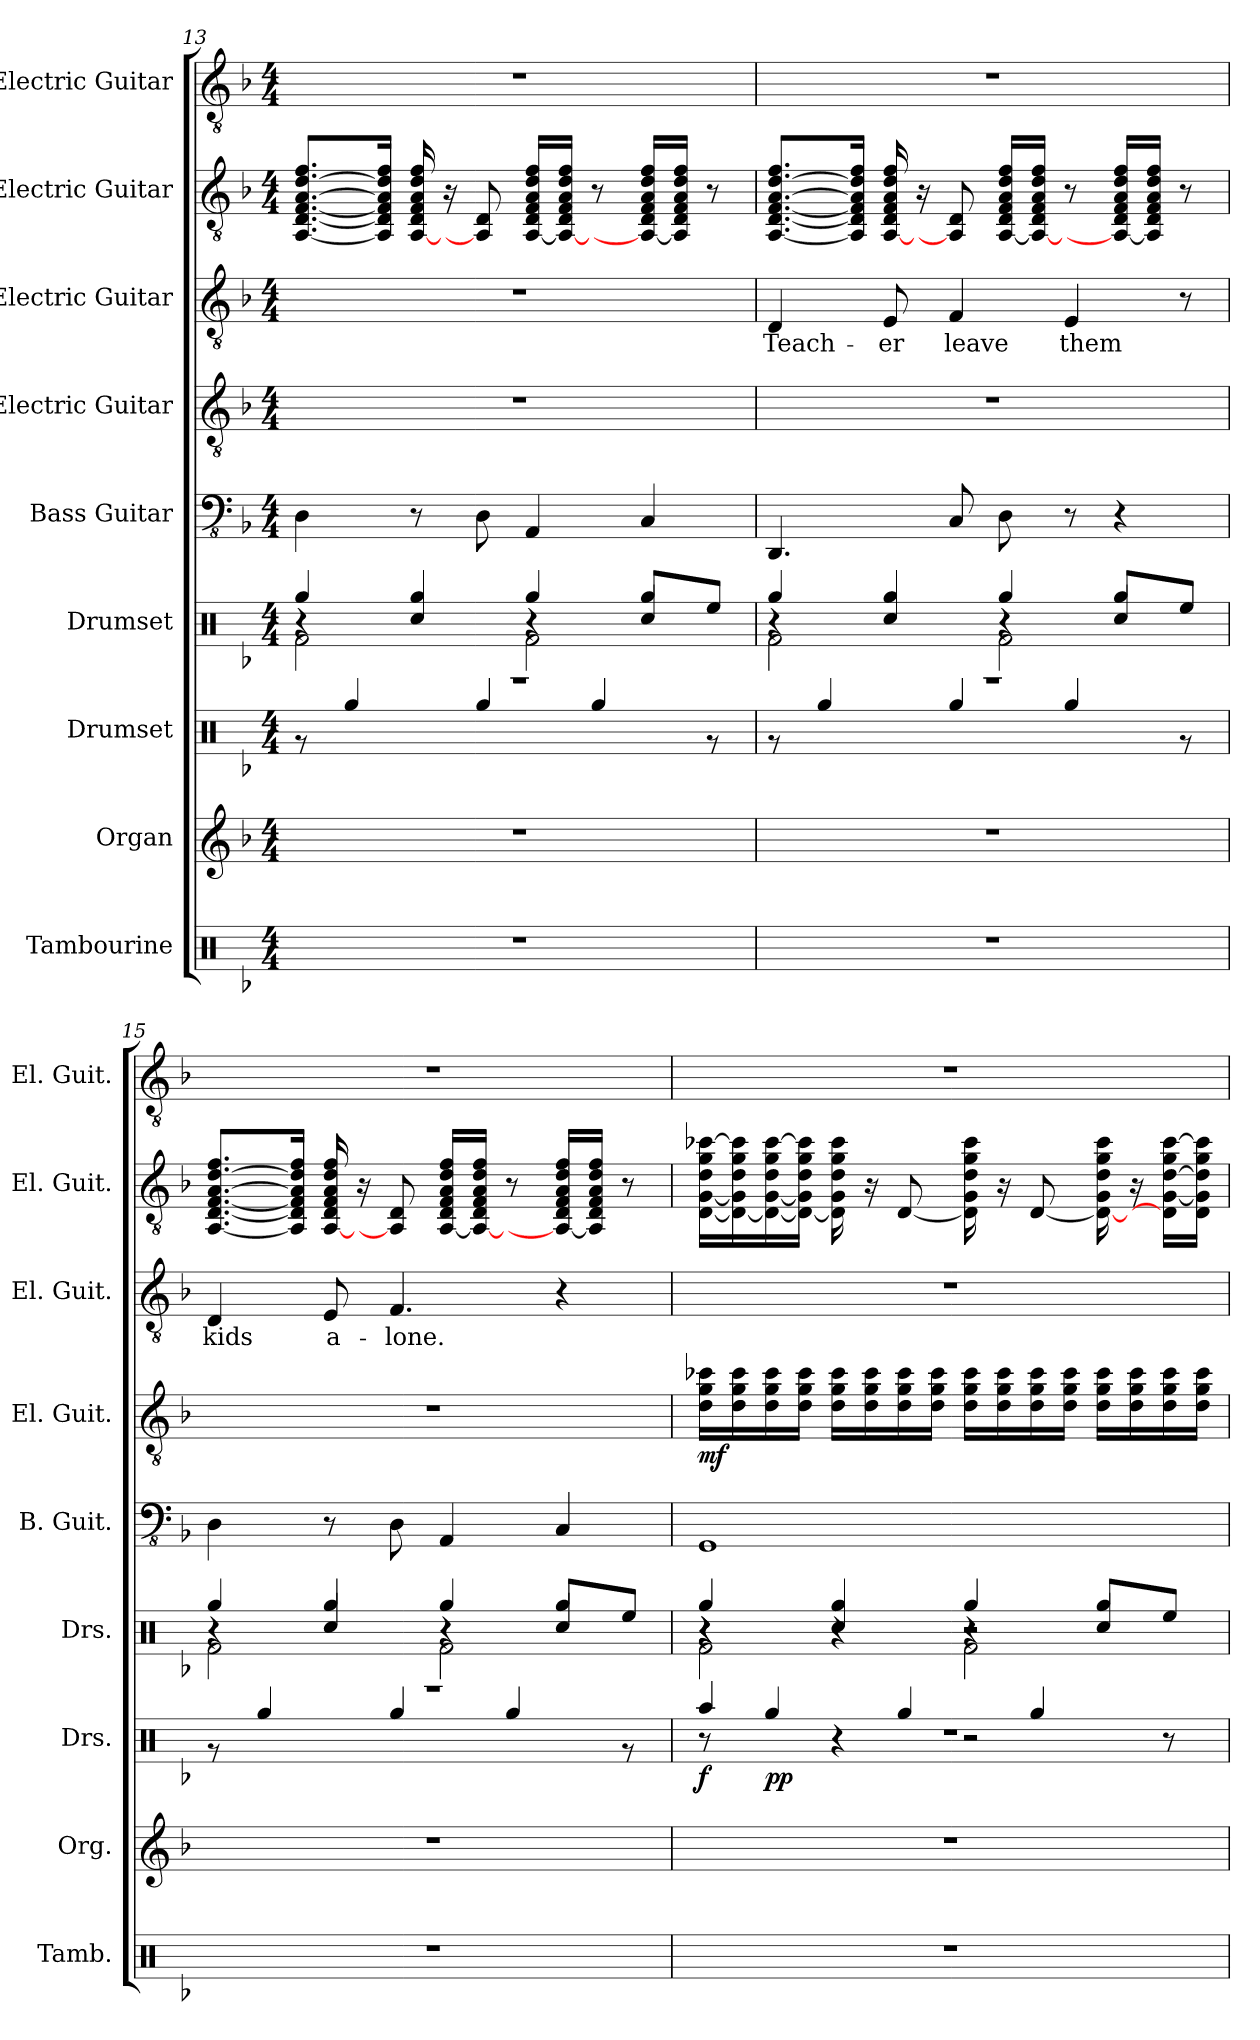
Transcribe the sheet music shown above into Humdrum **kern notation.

**kern	**kern	**kern	**dynam	**kern	**kern	**kern	**dynam	**kern	**text	**kern	**kern
*part9	*part8	*part7	*part7	*part6	*part5	*part4	*part4	*part3	*part3	*part2	*part1
*staff9	*staff8	*staff7	*staff7	*staff6	*staff5	*staff4	*staff4	*staff3	*staff3	*staff2	*staff1
*I"Tambourine	*I"Organ	*I"Drumset	*	*I"Drumset	*I"Bass Guitar	*I"Electric Guitar	*	*I"Electric Guitar	*	*I"Electric Guitar	*I"Electric Guitar
*I'Tamb.	*I'Org.	*I'Drs.	*	*I'Drs.	*I'B. Guit.	*I'El. Guit.	*	*I'El. Guit.	*	*I'El. Guit.	*I'El. Guit.
!!LO:PB:g=z
*clefX	*clefG2	*clefX	*	*clefX	*clefFv4	*clefGv2	*	*clefGv2	*	*clefGv2	*clefGv2
*k[b-]	*k[b-]	*k[b-]	*	*k[b-]	*k[b-]	*k[b-]	*	*k[b-]	*	*k[b-]	*k[b-]
*M4/4	*M4/4	*M4/4	*	*M4/4	*M4/4	*M4/4	*	*M4/4	*	*M4/4	*M4/4
=13	=13	=13	=13	=13	=13	=13	=13	=13	=13	=13	=13
*	*	*^	*	*^	*	*	*	*	*	*	*
*	*	*	*	*	*	*^	*	*	*	*	*	*	*
1r	1r	1r	8r	.	4r	2Rf\	4Rgg/	4DD\	1r	.	1r	.	[8.AA/ [8.D/ [8.F/ [8.A/ [8.d/ 8.f/L	1r
.	.	.	4Rgg/	.	.	.	.	.	.	.	.	.	.	.
.	.	.	.	.	.	.	.	.	.	.	.	.	16AA/] 16D/] 16F/] 16A/] 16d/] 16f/Jk	.
.	.	.	.	.	4Rcc/	.	4Rgg/	8r	.	.	.	.	[16AA/ 16D/ 16F/ 16A/ 16d/ 16f/	.
.	.	.	.	.	.	.	.	.	.	.	.	.	16r	.
.	.	.	4Rgg/	.	.	.	.	8DD\	.	.	.	.	8AA/] 8D/	.
.	.	.	.	.	4r	2Rf\	4Rgg/	4AAA/	.	.	.	.	[16AA/ 16D/ 16F/ 16A/ 16d/ 16f/LL	.
.	.	.	.	.	.	.	.	.	.	.	.	.	16AA/_ 16D/ 16F/ 16A/ 16d/ 16f/JJ	.
.	.	.	4Rgg/	.	.	.	.	.	.	.	.	.	8r	.
.	.	.	.	.	4Rcc/	.	8Rgg/L	4CC/	.	.	.	.	16AA/_ 16D/ 16F/ 16A/ 16d/ 16f/LL	.
.	.	.	.	.	.	.	.	.	.	.	.	.	16AA/] 16D/ 16F/ 16A/ 16d/ 16f/JJ	.
.	.	.	8r	.	.	.	8Ree/J	.	.	.	.	.	8r	.
=14	=14	=14	=14	=14	=14	=14	=14	=14	=14	=14	=14	=14	=14	=14
1r	1r	1r	8r	.	4r	2Rf\	4Rgg/	4.DDD/	1r	.	4D/	Teach-	[8.AA/ [8.D/ [8.F/ [8.A/ [8.d/ 8.f/L	1r
.	.	.	4Rgg/	.	.	.	.	.	.	.	.	.	.	.
.	.	.	.	.	.	.	.	.	.	.	.	.	16AA/] 16D/] 16F/] 16A/] 16d/] 16f/Jk	.
.	.	.	.	.	4Rcc/	.	4Rgg/	.	.	.	8E/	-er	[16AA/ 16D/ 16F/ 16A/ 16d/ 16f/	.
.	.	.	.	.	.	.	.	.	.	.	.	.	16r	.
.	.	.	4Rgg/	.	.	.	.	8CC/	.	.	4F/	leave	8AA/] 8D/	.
.	.	.	.	.	4r	2Rf\	4Rgg/	8DD\	.	.	.	.	[16AA/ 16D/ 16F/ 16A/ 16d/ 16f/LL	.
.	.	.	.	.	.	.	.	.	.	.	.	.	16AA/_ 16D/ 16F/ 16A/ 16d/ 16f/JJ	.
.	.	.	4Rgg/	.	.	.	.	8r	.	.	4E/	them	8r	.
.	.	.	.	.	4Rcc/	.	8Rgg/L	4r	.	.	.	.	16AA/_ 16D/ 16F/ 16A/ 16d/ 16f/LL	.
.	.	.	.	.	.	.	.	.	.	.	.	.	16AA/] 16D/ 16F/ 16A/ 16d/ 16f/JJ	.
.	.	.	8r	.	.	.	8Ree/J	.	.	.	8r	.	8r	.
!!LO:PB:g=z
=15	=15	=15	=15	=15	=15	=15	=15	=15	=15	=15	=15	=15	=15	=15
1r	1r	1r	8r	.	4r	2Rf\	4Rgg/	4DD\	1r	.	4D/	kids	[8.AA/ [8.D/ [8.F/ [8.A/ [8.d/ 8.f/L	1r
.	.	.	4Rgg/	.	.	.	.	.	.	.	.	.	.	.
.	.	.	.	.	.	.	.	.	.	.	.	.	16AA/] 16D/] 16F/] 16A/] 16d/] 16f/Jk	.
.	.	.	.	.	4Rcc/	.	4Rgg/	8r	.	.	8E/	a-	[16AA/ 16D/ 16F/ 16A/ 16d/ 16f/	.
.	.	.	.	.	.	.	.	.	.	.	.	.	16r	.
.	.	.	4Rgg/	.	.	.	.	8DD\	.	.	4.F/	-lone.	8AA/] 8D/	.
.	.	.	.	.	4r	2Rf\	4Rgg/	4AAA/	.	.	.	.	[16AA/ 16D/ 16F/ 16A/ 16d/ 16f/LL	.
.	.	.	.	.	.	.	.	.	.	.	.	.	16AA/_ 16D/ 16F/ 16A/ 16d/ 16f/JJ	.
.	.	.	4Rgg/	.	.	.	.	.	.	.	.	.	8r	.
.	.	.	.	.	4Rcc/	.	8Rgg/L	4CC/	.	.	4r	.	16AA/_ 16D/ 16F/ 16A/ 16d/ 16f/LL	.
.	.	.	.	.	.	.	.	.	.	.	.	.	16AA/] 16D/ 16F/ 16A/ 16d/ 16f/JJ	.
.	.	.	8r	.	.	.	8Ree/J	.	.	.	.	.	8r	.
=16	=16	=16	=16	=16	=16	=16	=16	=16	=16	=16	=16	=16	=16	=16
*	*	*	*^	*	*	*	*^	*	*	*	*	*	*	*
!	!	!	!	!	!LO:DY:b	!	!	!	!	!	!	!LO:DY:b	!	!	!	!
1r	1r	1r	8r	4Raa/	f	4r	2Rf\	4Rgg/	4r	1GGG	16d\ 16g\ 16cc-X\LL	mf	1r	.	[16D\ [16G\ 16d\ 16g\ [16cc-X\LL	1r
.	.	.	.	.	.	.	.	.	.	.	16d\ 16g\ 16cc-\	.	.	.	16D\_ 16G\] 16d\ 16g\ 16cc-\]	.
!	!	!	!	!	!LO:DY:b	!	!	!	!	!	!	!	!	!	!	!
.	.	.	4Rgg/	.	pp	.	.	.	.	.	16d\ 16g\ 16cc-\	.	.	.	16D\_ [16G\ 16d\ 16g\ [16cc-\	.
.	.	.	.	.	.	.	.	.	.	.	16d\ 16g\ 16cc-\JJ	.	.	.	16D\_ 16G\] 16d\ 16g\ 16cc-\]JJ	.
.	.	.	.	4r	.	4Rcc/	.	4Rgg/	4r	.	16d\ 16g\ 16cc-\LL	.	.	.	16D\] 16G\ 16d\ 16g\ 16cc-\	.
.	.	.	.	.	.	.	.	.	.	.	16d\ 16g\ 16cc-\	.	.	.	16r	.
.	.	.	4Rgg/	.	.	.	.	.	.	.	16d\ 16g\ 16cc-\	.	.	.	[8D/	.
.	.	.	.	.	.	.	.	.	.	.	16d\ 16g\ 16cc-\JJ	.	.	.	.	.
.	.	.	.	2r	.	4r	2Rf\	4Rgg/	2r	.	16d\ 16g\ 16cc-\LL	.	.	.	16D\] 16G\ 16d\ 16g\ 16cc-\	.
.	.	.	.	.	.	.	.	.	.	.	16d\ 16g\ 16cc-\	.	.	.	16r	.
.	.	.	4Rgg/	.	.	.	.	.	.	.	16d\ 16g\ 16cc-\	.	.	.	[8D/	.
.	.	.	.	.	.	.	.	.	.	.	16d\ 16g\ 16cc-\JJ	.	.	.	.	.
.	.	.	.	.	.	4Rcc/	.	8Rgg/L	.	.	16d\ 16g\ 16cc-\LL	.	.	.	16D\_ 16G\ 16d\ 16g\ 16cc-\	.
.	.	.	.	.	.	.	.	.	.	.	16d\ 16g\ 16cc-\	.	.	.	16r	.
.	.	.	8r	.	.	.	.	8Ree/J	.	.	16d\ 16g\ 16cc-\	.	.	.	16D\] [16G\ [16d\ 16g\ [16cc-\LL	.
.	.	.	.	.	.	.	.	.	.	.	16d\ 16g\ 16cc-\JJ	.	.	.	16D\ 16G\] 16d\] 16g\ 16cc-\]JJ	.
*	*	*v	*v	*v	*	*	*	*	*	*	*	*	*	*	*	*
*	*	*	*	*v	*v	*v	*v	*	*	*	*	*	*	*
=	=	=	=	=	=	=	=	=	=	=	=
*-	*-	*-	*-	*-	*-	*-	*-	*-	*-	*-	*-
